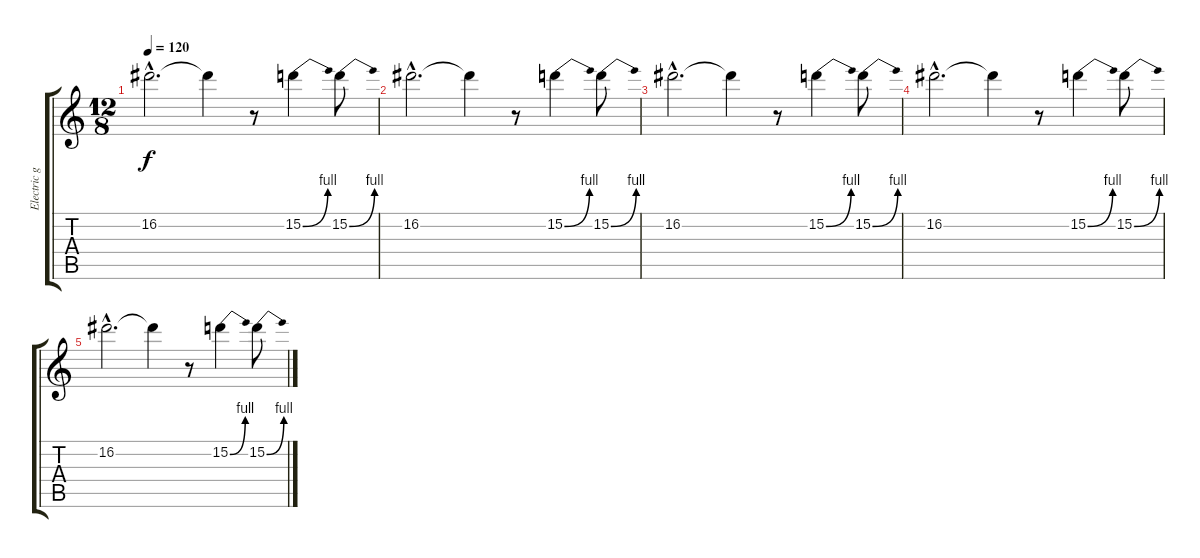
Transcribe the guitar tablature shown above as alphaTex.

\track ("Electric guitar 3" "Electric g") {instrument overdrivenguitar}
\staff {score tabs}
\tuning (E4 B3 G3 D3 A2 E2) {hide}
\ts (12 8)
\tempo 120
\clef g2
\ks c
16.2{hac}.2{d dy f} 16.2{t}.4 r.8 15.2{be (bend 0 0 60 4)}.4 15.2{be (bend 0 0 60 4)}.8 |
16.2{hac}.2{d} 16.2{t}.4 r.8 15.2{be (bend 0 0 60 4)}.4 15.2{be (bend 0 0 60 4)}.8 |
16.2{hac}.2{d} 16.2{t}.4 r.8 15.2{be (bend 0 0 60 4)}.4 15.2{be (bend 0 0 60 4)}.8 |
16.2{hac}.2{d} 16.2{t}.4 r.8 15.2{be (bend 0 0 60 4)}.4 15.2{be (bend 0 0 60 4)}.8 |
16.2{hac}.2{d} 16.2{t}.4 r.8 15.2{be (bend 0 0 60 4)}.4 15.2{be (bend 0 0 60 4)}.8
